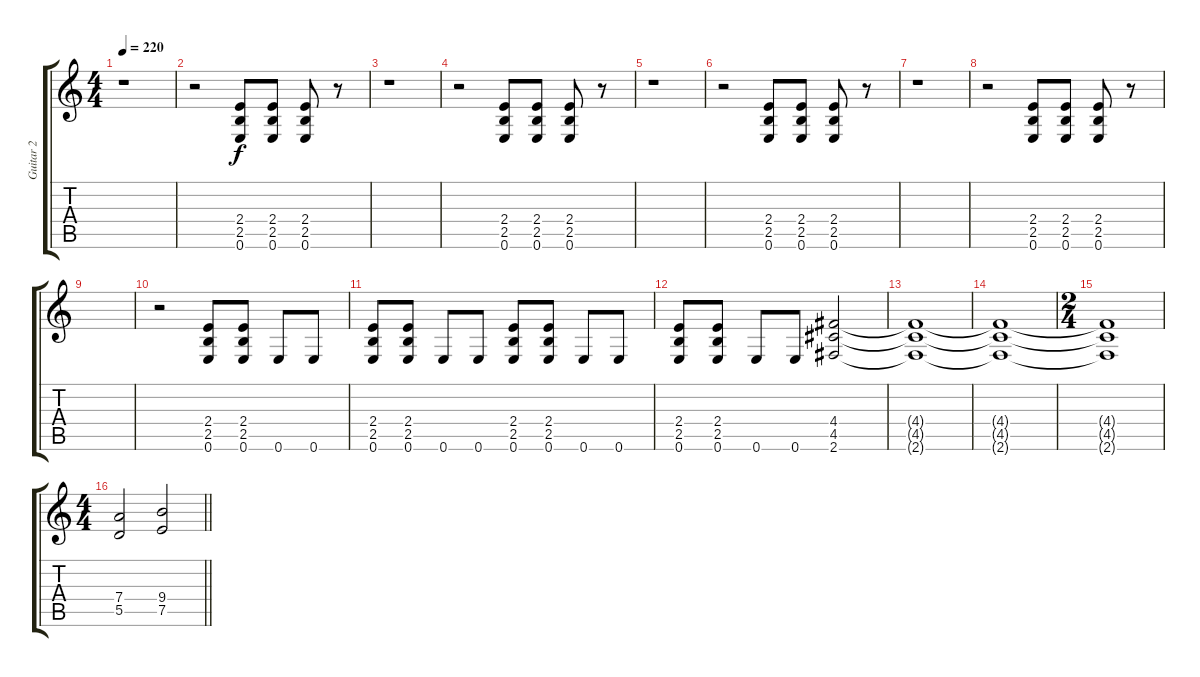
\track ("Guitar 2" "Guitar 2") {instrument acousticguitarsteel}
\staff {score tabs}
\tuning (E4 B3 G3 D3 A2 E2) {hide}
\ts (4 4)
\tempo 220
\clef g2
\ks c
r.1{dy f} |
r.2 (2.4 2.5 0.6).8 (2.4 2.5 0.6).8 (2.4 2.5 0.6).8 r.8 |
r.1 |
r.2 (2.4 2.5 0.6).8 (2.4 2.5 0.6).8 (2.4 2.5 0.6).8 r.8 |
r.1 |
r.2 (2.4 2.5 0.6).8 (2.4 2.5 0.6).8 (2.4 2.5 0.6).8 r.8 |
r.1 |
r.2 (2.4 2.5 0.6).8 (2.4 2.5 0.6).8 (2.4 2.5 0.6).8 r.8 |
|
r.2 (2.4 2.5 0.6).8 (2.4 2.5 0.6).8 0.6.8 0.6.8 |
(2.4 2.5 0.6).8 (2.4 2.5 0.6).8 0.6.8 0.6.8 (2.4 2.5 0.6).8 (2.4 2.5 0.6).8 0.6.8 0.6.8 |
(2.4 2.5 0.6).8 (2.4 2.5 0.6).8 0.6.8 0.6.8 (4.4 4.5 2.6).2 |
(4.4{t} 4.5{t} 2.6{t}).1 |
(4.4{t} 4.5{t} 2.6{t}).1 |
\ts (2 4)
(4.4{t} 4.5{t} 2.6{t}).1 |
\ts (4 4)
\barLineRight lightlight
(7.4 5.5).2 (9.4 7.5).2
